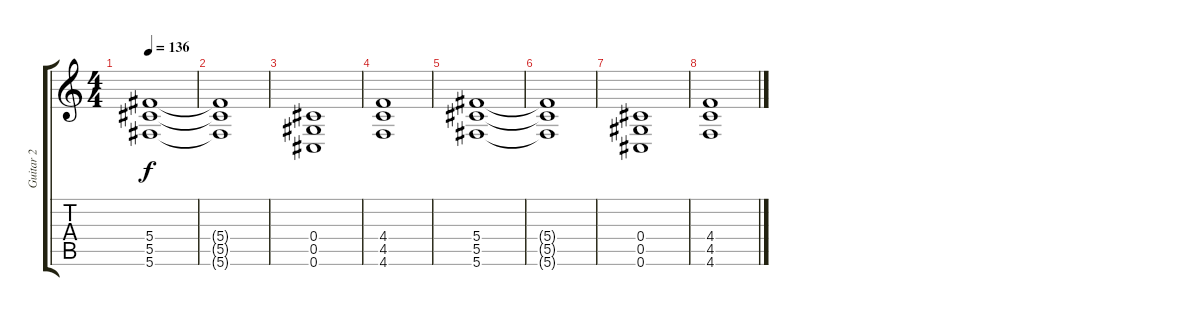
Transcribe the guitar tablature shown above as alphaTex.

\track ("Guitar 2" "Guitar 2") {instrument distortionguitar}
\staff {score tabs}
\tuning (Eb4 Bb3 Gb3 Db3 Ab2 Db2) {hide}
\ts (4 4)
\tempo 136
\clef g2
\ks c
(5.4 5.5 5.6).1{dy f} |
(5.4{t} 5.5{t} 5.6{t}).1 |
(0.4 0.5 0.6).1 |
(4.4 4.5 4.6).1 |
(5.4 5.5 5.6).1 |
(5.4{t} 5.5{t} 5.6{t}).1 |
(0.4 0.5 0.6).1 |
(4.4 4.5 4.6).1
